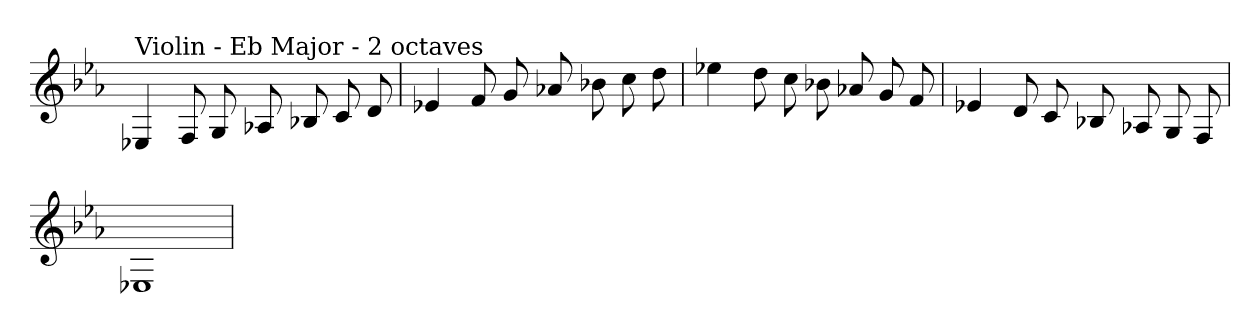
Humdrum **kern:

**kern
*part1
*staff1
*clefG2
*k[b-e-a-]
*E-:
=
!LO:TX:a:t=Violin - Eb Major - 2 octaves
4E-X
8F
8G
8A-X
8B-X
8c
8d
=
4e-X
8f
8g
8a-X
8b-X
8cc
8dd
=
4ee-X
8dd
8cc
8b-X
8a-X
8g
8f
=
4e-X
8d
8c
8B-X
8A-X
8G
8F
=
1E-X
=
*-
